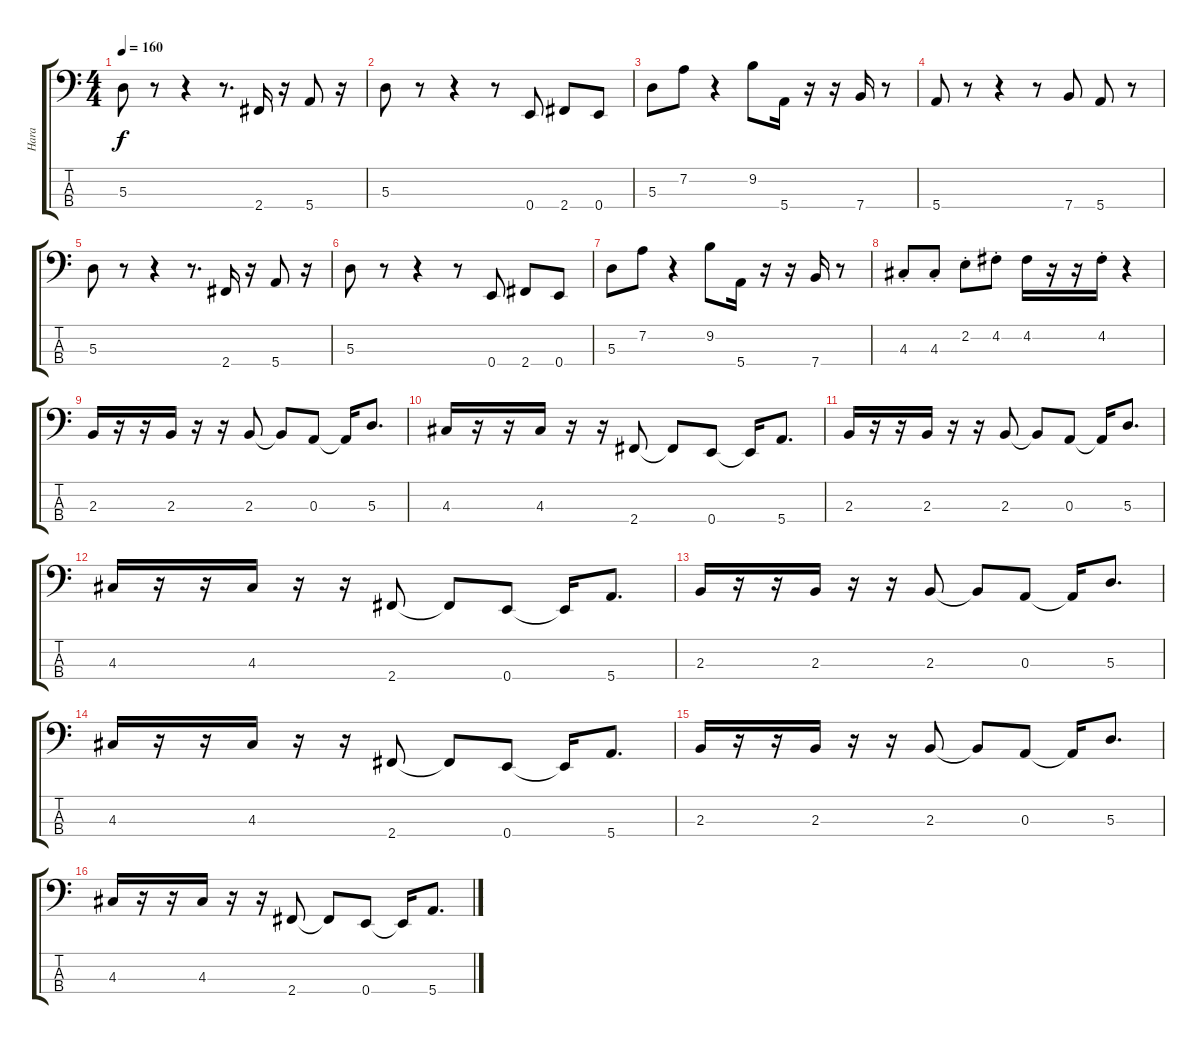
\track ("Hara" "Hara") {instrument electricbasspick}
\staff {score tabs}
\tuning (G2 D2 A1 E1) {hide}
\ts (4 4)
\tempo 160
\clef f4
\ks c
5.3.8{dy f} r.8 r.4 r.8{d} 2.4.16 r.16 5.4.8 r.16 |
5.3.8 r.8 r.4 r.8 0.4.8 2.4.8 0.4.8 |
5.3.8 7.2.8 r.4 9.2.8 5.4.16 r.16 r.16 7.4.16 r.8 |
5.4.8 r.8 r.4 r.8 7.4.8 5.4.8 r.8 |
5.3.8 r.8 r.4 r.8{d} 2.4.16 r.16 5.4.8 r.16 |
5.3.8 r.8 r.4 r.8 0.4.8 2.4.8 0.4.8 |
5.3.8 7.2.8 r.4 9.2.8 5.4.16 r.16 r.16 7.4.16 r.8 |
4.3{st}.8 4.3{st}.8 2.2{st}.8 4.2{st}.8 4.2.16 r.16 r.16 4.2{st}.16 r.4 |
2.3.16 r.16 r.16 2.3.16 r.16 r.16 2.3.8 2.3{t}.8 0.3.8 0.3{t}.16 5.3.8{d} |
4.3.16 r.16 r.16 4.3.16 r.16 r.16 2.4.8 2.4{t}.8 0.4.8 0.4{t}.16 5.4.8{d} |
2.3.16 r.16 r.16 2.3.16 r.16 r.16 2.3.8 2.3{t}.8 0.3.8 0.3{t}.16 5.3.8{d} |
4.3.16 r.16 r.16 4.3.16 r.16 r.16 2.4.8 2.4{t}.8 0.4.8 0.4{t}.16 5.4.8{d} |
2.3.16 r.16 r.16 2.3.16 r.16 r.16 2.3.8 2.3{t}.8 0.3.8 0.3{t}.16 5.3.8{d} |
4.3.16 r.16 r.16 4.3.16 r.16 r.16 2.4.8 2.4{t}.8 0.4.8 0.4{t}.16 5.4.8{d} |
2.3.16 r.16 r.16 2.3.16 r.16 r.16 2.3.8 2.3{t}.8 0.3.8 0.3{t}.16 5.3.8{d} |
4.3.16 r.16 r.16 4.3.16 r.16 r.16 2.4.8 2.4{t}.8 0.4.8 0.4{t}.16 5.4.8{d}
